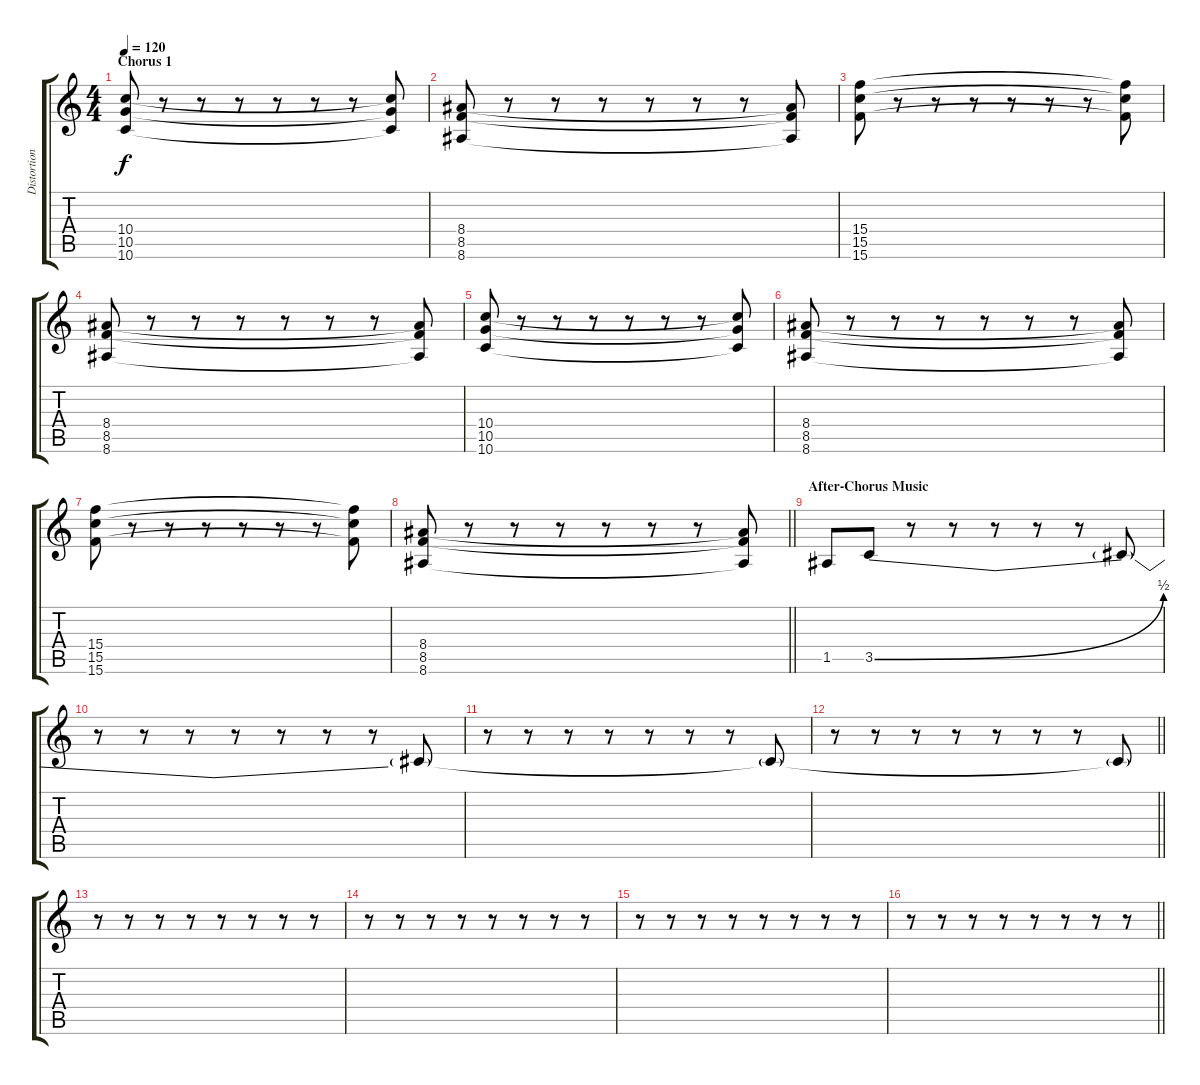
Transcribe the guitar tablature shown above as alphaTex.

\track ("Distortion Lead" "Distortion") {instrument distortionguitar}
\staff {score tabs}
\tuning (E4 B3 G3 D3 A2 D2) {hide}
\ts (4 4)
\section ("" "Chorus 1")
\tempo 120
\clef g2
\ks c
(10.4 10.5 10.6).8{dy f} r.8 r.8 r.8 r.8 r.8 r.8 (10.4{t} 10.5{t} 10.6{t}).8 |
(8.4 8.5 8.6).8 r.8 r.8 r.8 r.8 r.8 r.8 (8.4{t} 8.5{t} 8.6{t}).8 |
(15.4 15.5 15.6).8 r.8 r.8 r.8 r.8 r.8 r.8 (15.4{t} 15.5{t} 15.6{t}).8 |
(8.4 8.5 8.6).8 r.8 r.8 r.8 r.8 r.8 r.8 (8.4{t} 8.5{t} 8.6{t}).8 |
(10.4 10.5 10.6).8 r.8 r.8 r.8 r.8 r.8 r.8 (10.4{t} 10.5{t} 10.6{t}).8 |
(8.4 8.5 8.6).8 r.8 r.8 r.8 r.8 r.8 r.8 (8.4{t} 8.5{t} 8.6{t}).8 |
(15.4 15.5 15.6).8 r.8 r.8 r.8 r.8 r.8 r.8 (15.4{t} 15.5{t} 15.6{t}).8 |
\barLineRight lightlight
(8.4 8.5 8.6).8 r.8 r.8 r.8 r.8 r.8 r.8 (8.4{t} 8.5{t} 8.6{t}).8 |
\section ("" "After-Chorus Music")
1.5.8 3.5{be (bend 0 0 60 2)}.8 r.8 r.8 r.8 r.8 r.8 3.5{t}.8 |
r.8 r.8 r.8 r.8 r.8 r.8 r.8 3.5{t}.8 |
r.8 r.8 r.8 r.8 r.8 r.8 r.8 3.5{t}.8 |
\barLineRight lightlight
r.8 r.8 r.8 r.8 r.8 r.8 r.8 3.5{t}.8 |
r.8 r.8 r.8 r.8 r.8 r.8 r.8 r.8 |
r.8 r.8 r.8 r.8 r.8 r.8 r.8 r.8 |
r.8 r.8 r.8 r.8 r.8 r.8 r.8 r.8 |
\barLineRight lightlight
r.8 r.8 r.8 r.8 r.8 r.8 r.8 r.8
